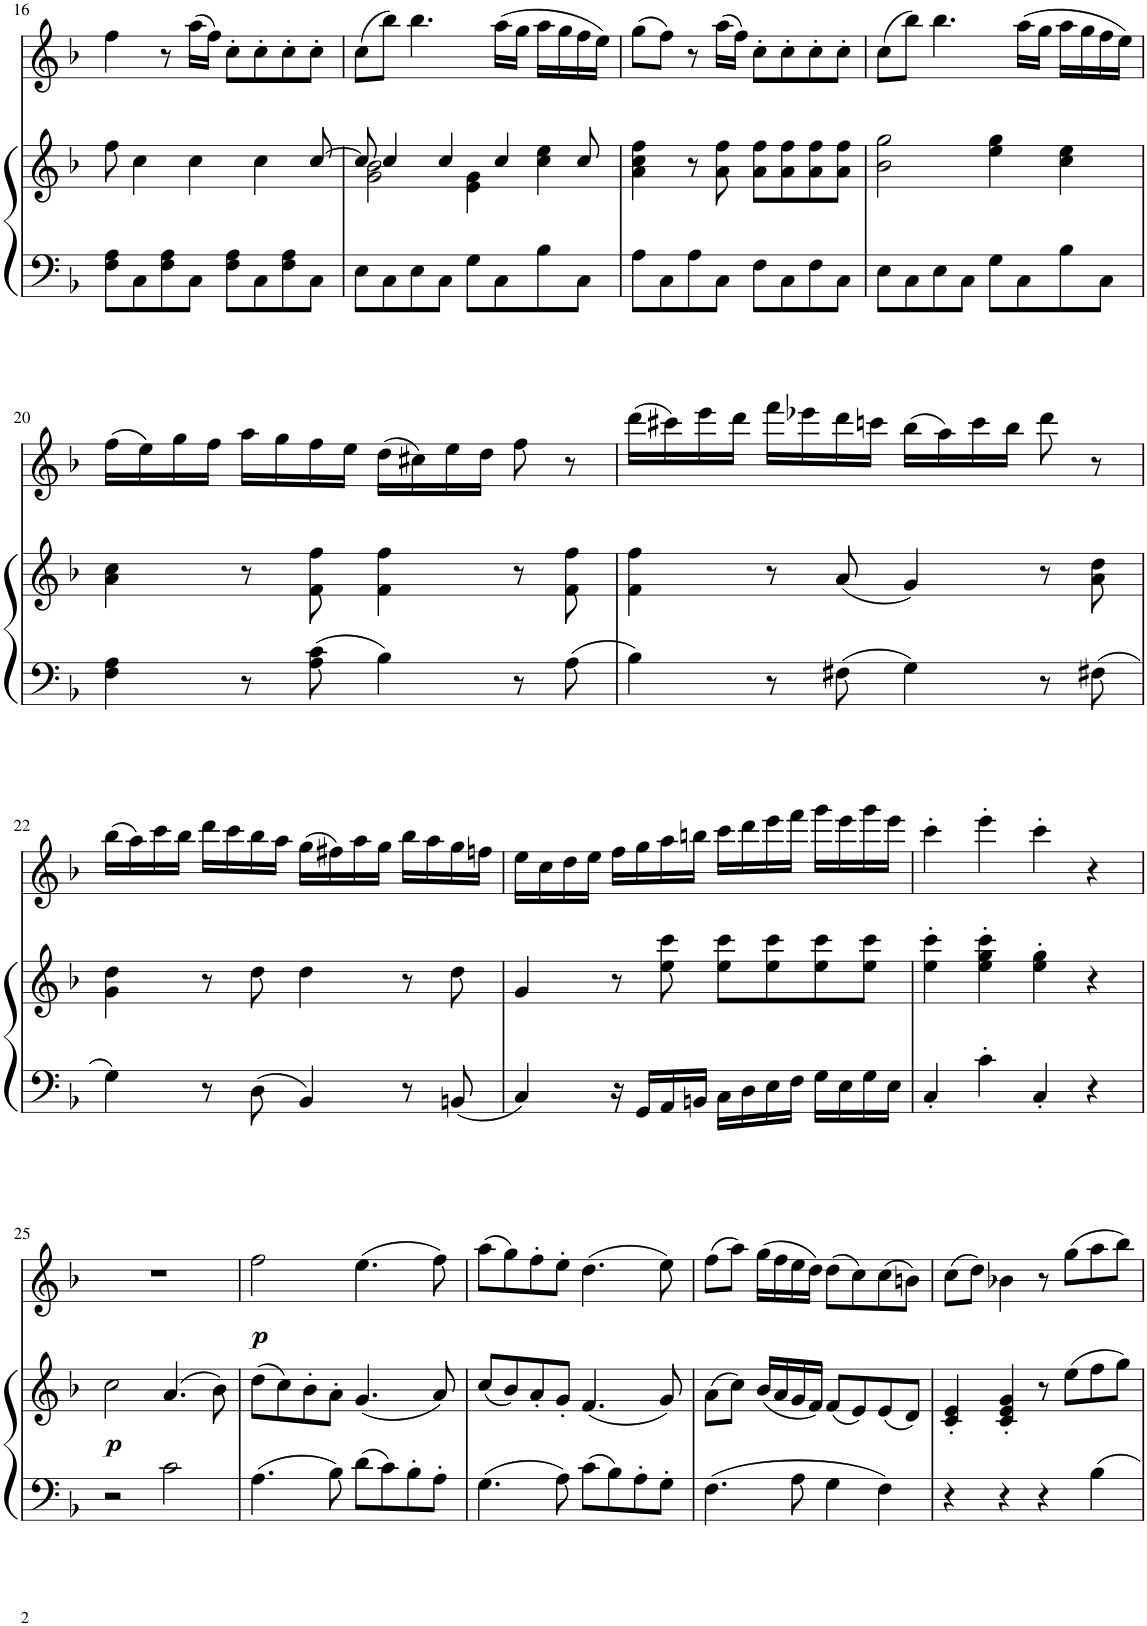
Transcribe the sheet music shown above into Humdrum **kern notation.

**kern	**kern	**dynam	**kern	**dynam
*part2	*part2	*part2	*part1	*part1
*staff3	*staff2	*staff2/3	*staff1	*staff1
*I"Piano	*	*	*I"Alto Recorder	*
*I'Pno	*	*	*I'Rec	*
!!LO:PB:g=z
*clefF4	*clefG2	*	*clefG2	*
*k[b-]	*k[b-]	*	*k[b-]	*
*M4/4	*M4/4	*	*M4/4	*
*met(c)	*met(c)	*	*met(c)	*
=16	=16	=16	=16	=16
8F\ 8A\L	8ff\	.	4ff\	.
8C\	4cc\	.	.	.
8F\ 8A\	.	.	8r	.
8C\J	4cc\	.	(16aa\LL	.
.	.	.	16ff\JJ)	.
8F\ 8A\L	.	.	8cc'\L	.
8C\	4cc\	.	8cc'\	.
8F\ 8A\	.	.	8cc'\	.
8C\J	[8cc/	.	8cc'\J	.
=17	=17	=17	=17	=17
*	*^	*	*	*
8E\L	8cc/]	2g\ 2b-\	.	(8cc\L	.
8C\	4cc/	.	.	8bb-\J)	.
8E\	.	.	.	4.bb-\	.
8C\J	4cc/	.	.	.	.
8G\L	.	4e\ 4g\	.	.	.
8C\	4cc/	.	.	(16aa\LL	.
.	.	.	.	16gg\JJ	.
8B-\	.	4cc\ 4ee\	.	16aa\LL	.
.	.	.	.	16gg\	.
8C\J	8cc/	.	.	16ff\	.
.	.	.	.	16ee\JJ)	.
*	*v	*v	*	*	*
=18	=18	=18	=18	=18
8A\L	4a\ 4cc\ 4ff\	.	(8gg\L	.
8C\	.	.	8ff\J)	.
8A\	8r	.	8r	.
8C\J	8a\ 8ff\	.	(16aa\LL	.
.	.	.	16ff\JJ)	.
8F\L	8a\ 8ff\L	.	8cc'\L	.
8C\	8a\ 8ff\	.	8cc'\	.
8F\	8a\ 8ff\	.	8cc'\	.
8C\J	8a\ 8ff\J	.	8cc'\J	.
=19	=19	=19	=19	=19
8E\L	2b-\ 2gg\	.	(8cc\L	.
8C\	.	.	8bb-\J)	.
8E\	.	.	4.bb-\	.
8C\J	.	.	.	.
8G\L	4ee\ 4gg\	.	.	.
8C\	.	.	(16aa\LL	.
.	.	.	16gg\JJ	.
8B-\	4cc\ 4ee\	.	16aa\LL	.
.	.	.	16gg\	.
8C\J	.	.	16ff\	.
.	.	.	16ee\JJ)	.
!!LO:LB:g=z
=20	=20	=20	=20	=20
4F\ 4A\	4a\ 4cc\	.	(16ff\LL	.
.	.	.	16ee\)	.
.	.	.	16gg\	.
.	.	.	16ff\JJ	.
8r	8r	.	16aa\LL	.
.	.	.	16gg\	.
8A\ 8c\	8f\ 8ff\	.	16ff\	.
.	.	.	16ee\JJ	.
4B-\	4f\ 4ff\	.	(16dd\LL	.
.	.	.	16cc#X\)	.
.	.	.	16ee\	.
.	.	.	16dd\JJ	.
8r	8r	.	8ff\	.
8A\	8f\ 8ff\	.	8r	.
=21	=21	=21	=21	=21
4B-\	4f\ 4ff\	.	(16ddd\LL	.
.	.	.	16ccc#X\)	.
.	.	.	16eee\	.
.	.	.	16ddd\JJ	.
8r	8r	.	16fff\LL	.
.	.	.	16eee-X\	.
8F#X\	(8a/	.	16ddd\	.
.	.	.	16cccn\JJ	.
4G\	4g/)	.	(16bb-\LL	.
.	.	.	16aa\)	.
.	.	.	16ccc\	.
.	.	.	16bb-\JJ	.
8r	8r	.	8ddd\	.
8F#X\	8a\ 8dd\	.	8r	.
!!LO:LB:g=z
=22	=22	=22	=22	=22
4G\	4g\ 4dd\	.	(16bb-\LL	.
.	.	.	16aa\)	.
.	.	.	16ccc\	.
.	.	.	16bb-\JJ	.
8r	8r	.	16ddd\LL	.
.	.	.	16ccc\	.
8D\	8dd\	.	16bb-\	.
.	.	.	16aa\JJ	.
4BB-/	4dd\	.	(16gg\LL	.
.	.	.	16ff#X\)	.
.	.	.	16aa\	.
.	.	.	16gg\JJ	.
8r	8r	.	16bb-\LL	.
.	.	.	16aa\	.
8BBn/	8dd\	.	16gg\	.
.	.	.	16ffn\JJ	.
=23	=23	=23	=23	=23
4C/	4g/	.	16ee\LL	.
.	.	.	16cc\	.
.	.	.	16dd\	.
.	.	.	16ee\JJ	.
16r	8r	.	16ff\LL	.
16GG/LL	.	.	16gg\	.
16AA/	8ee\ 8ccc\	.	16aa\	.
16BBn/JJ	.	.	16bbn\JJ	.
16C\LL	8ee\ 8ccc\L	.	16ccc\LL	.
16D\	.	.	16ddd\	.
16E\	8ee\ 8ccc\	.	16eee\	.
16F\JJ	.	.	16fff\JJ	.
16G\LL	8ee\ 8ccc\	.	16ggg\LL	.
16E\	.	.	16eee\	.
16G\	8ee\ 8ccc\J	.	16ggg\	.
16E\JJ	.	.	16eee\JJ	.
=24	=24	=24	=24	=24
4C'/	4ee\' 4ccc\'	.	4ccc'\	.
4c'\	4ee\' 4gg\' 4ccc\'	.	4eee'\	.
4C'/	4ee\' 4gg\'	.	4ccc'\	.
4r	4r	.	4r	.
!!LO:LB:g=z
=25	=25	=25	=25	=25
!	!	!LO:DY:b	!	!
2r	2cc\	p	1r	.
2c\	(4.a/	.	.	.
.	8b-\)	.	.	.
=26	=26	=26	=26	=26
!	!	!	!	!LO:DY:b
4.A\	(8dd\L	.	2ff\	p
.	8cc\)	.	.	.
.	8b-'\	.	.	.
8B-\	8a'\J	.	.	.
8d\L	(4.g/	.	(4.ee\	.
8c\	.	.	.	.
8B-'\	.	.	.	.
8A'\J	8a/)	.	8ff\)	.
=27	=27	=27	=27	=27
4.G\	(8cc/L	.	(8aa\L	.
.	8b-/)	.	8gg\)	.
.	8a'/	.	8ff'\	.
8A\	8g'/J	.	8ee'\J	.
8c\L	(4.f/	.	(4.dd\	.
8B-\	.	.	.	.
8A'\	.	.	.	.
8G'\J	8g/)	.	8ee\)	.
=28	=28	=28	=28	=28
4.F\	(8a\L	.	(8ff\L	.
.	8cc\J)	.	8aa\J)	.
.	(16b-/LL	.	(16gg\LL	.
.	16a/	.	16ff\	.
8A\	16g/	.	16ee\	.
.	16f/JJ)	.	16dd\JJ)	.
4G\	(8f/L	.	(8dd\L	.
.	8e/)	.	8cc\)	.
4F\	(8e/	.	(8cc\	.
.	8d/J)	.	8bn\J)	.
=29	=29	=29	=29	=29
4r	4c/' 4e/'	.	(8cc\L	.
.	.	.	8dd\J)	.
4r	4c/' 4e/' 4g/'	.	4b-X\	.
4r	8r	.	8r	.
.	(8ee\L	.	(8gg\L	.
4B-\	8ff\	.	8aa\	.
.	8gg\J)	.	8bb-\J)	.
=	=	=	=	=
*-	*-	*-	*-	*-
